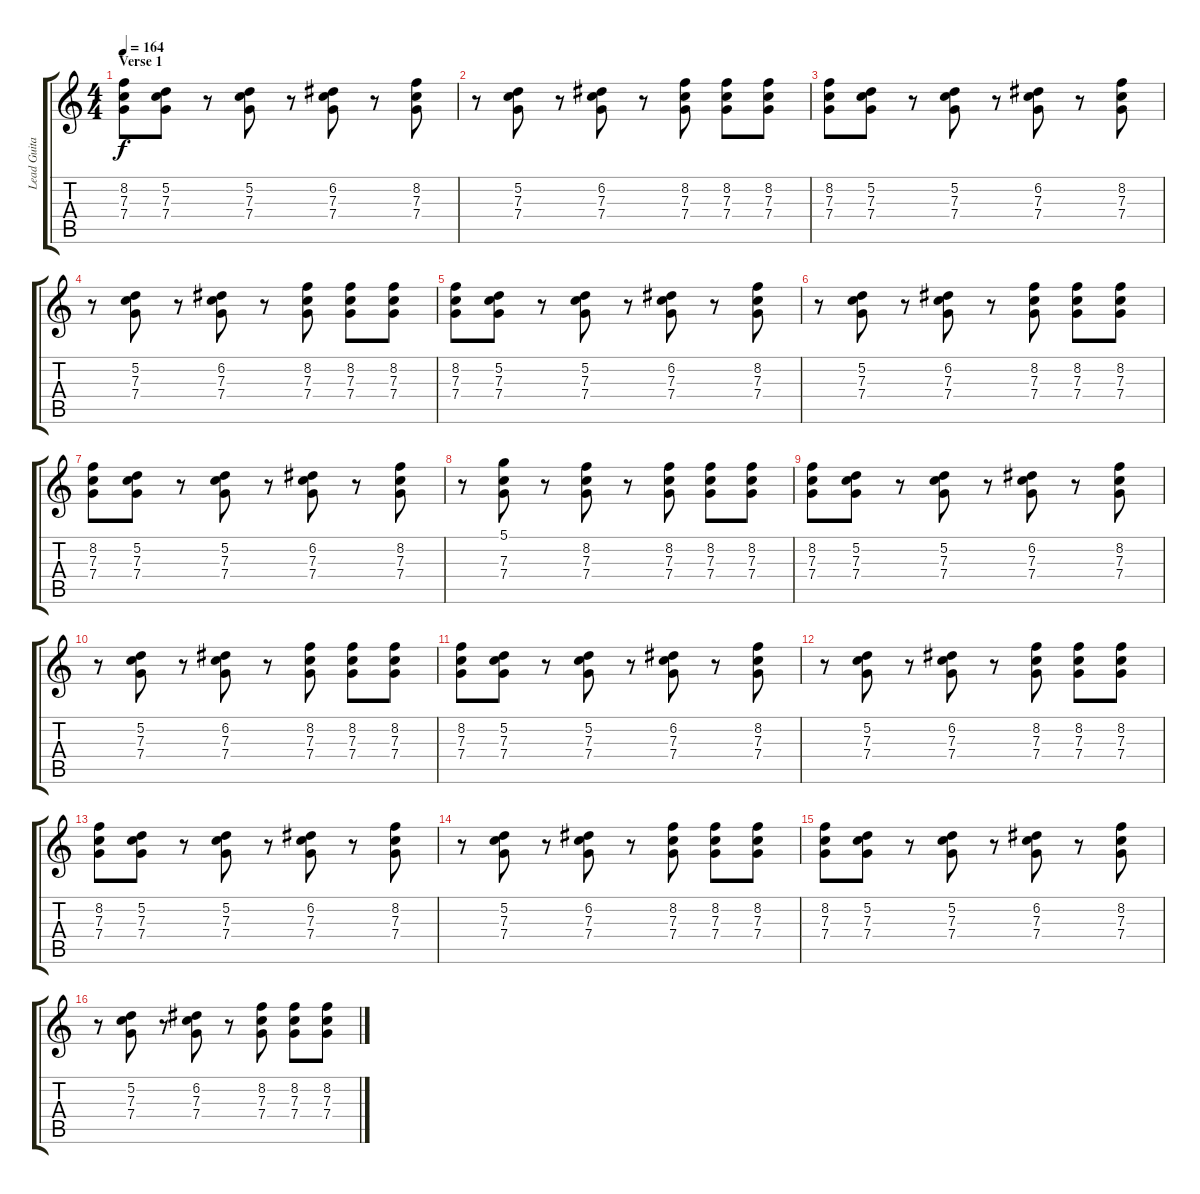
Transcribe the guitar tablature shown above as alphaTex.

\track ("Lead Guitar (Andi)" "Lead Guita") {instrument distortionguitar}
\staff {score tabs}
\tuning (D4 A3 F3 C3 G2 C2) {hide}
\ts (4 4)
\section ("" "Verse 1")
\tempo 164
\clef g2
\ks c
(8.2 7.3 7.4).8{dy f} (5.2 7.3 7.4).8 r.8 (5.2 7.3 7.4).8 r.8 (6.2 7.3 7.4).8 r.8 (8.2 7.3 7.4).8 |
r.8 (5.2 7.3 7.4).8 r.8 (6.2 7.3 7.4).8 r.8 (8.2 7.3 7.4).8 (8.2 7.3 7.4).8 (8.2 7.3 7.4).8 |
(8.2 7.3 7.4).8 (5.2 7.3 7.4).8 r.8 (5.2 7.3 7.4).8 r.8 (6.2 7.3 7.4).8 r.8 (8.2 7.3 7.4).8 |
r.8 (5.2 7.3 7.4).8 r.8 (6.2 7.3 7.4).8 r.8 (8.2 7.3 7.4).8 (8.2 7.3 7.4).8 (8.2 7.3 7.4).8 |
(8.2 7.3 7.4).8 (5.2 7.3 7.4).8 r.8 (5.2 7.3 7.4).8 r.8 (6.2 7.3 7.4).8 r.8 (8.2 7.3 7.4).8 |
r.8 (5.2 7.3 7.4).8 r.8 (6.2 7.3 7.4).8 r.8 (8.2 7.3 7.4).8 (8.2 7.3 7.4).8 (8.2 7.3 7.4).8 |
(8.2 7.3 7.4).8 (5.2 7.3 7.4).8 r.8 (5.2 7.3 7.4).8 r.8 (6.2 7.3 7.4).8 r.8 (8.2 7.3 7.4).8 |
r.8 (5.1 7.3 7.4).8 r.8 (8.2 7.3 7.4).8 r.8 (8.2 7.3 7.4).8 (8.2 7.3 7.4).8 (8.2 7.3 7.4).8 |
(8.2 7.3 7.4).8 (5.2 7.3 7.4).8 r.8 (5.2 7.3 7.4).8 r.8 (6.2 7.3 7.4).8 r.8 (8.2 7.3 7.4).8 |
r.8 (5.2 7.3 7.4).8 r.8 (6.2 7.3 7.4).8 r.8 (8.2 7.3 7.4).8 (8.2 7.3 7.4).8 (8.2 7.3 7.4).8 |
(8.2 7.3 7.4).8 (5.2 7.3 7.4).8 r.8 (5.2 7.3 7.4).8 r.8 (6.2 7.3 7.4).8 r.8 (8.2 7.3 7.4).8 |
r.8 (5.2 7.3 7.4).8 r.8 (6.2 7.3 7.4).8 r.8 (8.2 7.3 7.4).8 (8.2 7.3 7.4).8 (8.2 7.3 7.4).8 |
(8.2 7.3 7.4).8 (5.2 7.3 7.4).8 r.8 (5.2 7.3 7.4).8 r.8 (6.2 7.3 7.4).8 r.8 (8.2 7.3 7.4).8 |
r.8 (5.2 7.3 7.4).8 r.8 (6.2 7.3 7.4).8 r.8 (8.2 7.3 7.4).8 (8.2 7.3 7.4).8 (8.2 7.3 7.4).8 |
(8.2 7.3 7.4).8 (5.2 7.3 7.4).8 r.8 (5.2 7.3 7.4).8 r.8 (6.2 7.3 7.4).8 r.8 (8.2 7.3 7.4).8 |
r.8 (5.2 7.3 7.4).8 r.8 (6.2 7.3 7.4).8 r.8 (8.2 7.3 7.4).8 (8.2 7.3 7.4).8 (8.2 7.3 7.4).8
